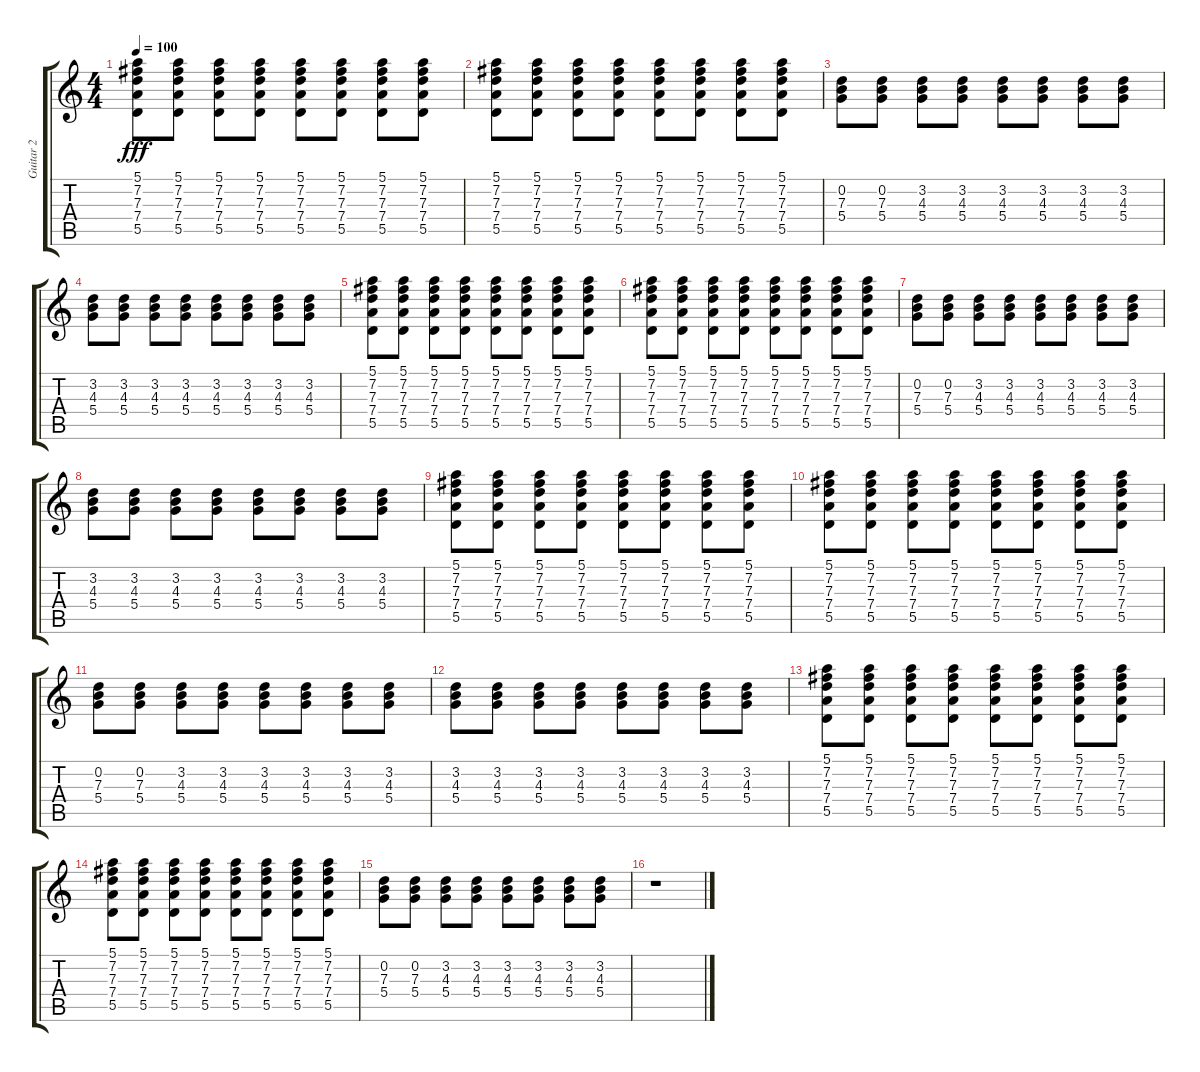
\track ("Guitar 2" "Guitar 2") {instrument electricguitarjazz}
\staff {score tabs}
\tuning (E4 B3 G3 D3 A2 E2) {hide}
\ts (4 4)
\tempo 100
\clef g2
\ks c
(5.1 7.2 7.3 7.4 5.5).8{dy fff} (5.1 7.2 7.3 7.4 5.5).8 (5.1 7.2 7.3 7.4 5.5).8 (5.1 7.2 7.3 7.4 5.5).8 (5.1 7.2 7.3 7.4 5.5).8 (5.1 7.2 7.3 7.4 5.5).8 (5.1 7.2 7.3 7.4 5.5).8 (5.1 7.2 7.3 7.4 5.5).8 |
(5.1 7.2 7.3 7.4 5.5).8 (5.1 7.2 7.3 7.4 5.5).8 (5.1 7.2 7.3 7.4 5.5).8 (5.1 7.2 7.3 7.4 5.5).8 (5.1 7.2 7.3 7.4 5.5).8 (5.1 7.2 7.3 7.4 5.5).8 (5.1 7.2 7.3 7.4 5.5).8 (5.1 7.2 7.3 7.4 5.5).8 |
(0.2 7.3 5.4).8 (0.2 7.3 5.4).8 (3.2 4.3 5.4).8 (3.2 4.3 5.4).8 (3.2 4.3 5.4).8 (3.2 4.3 5.4).8 (3.2 4.3 5.4).8 (3.2 4.3 5.4).8 |
(3.2 4.3 5.4).8 (3.2 4.3 5.4).8 (3.2 4.3 5.4).8 (3.2 4.3 5.4).8 (3.2 4.3 5.4).8 (3.2 4.3 5.4).8 (3.2 4.3 5.4).8 (3.2 4.3 5.4).8 |
(5.1 7.2 7.3 7.4 5.5).8 (5.1 7.2 7.3 7.4 5.5).8 (5.1 7.2 7.3 7.4 5.5).8 (5.1 7.2 7.3 7.4 5.5).8 (5.1 7.2 7.3 7.4 5.5).8 (5.1 7.2 7.3 7.4 5.5).8 (5.1 7.2 7.3 7.4 5.5).8 (5.1 7.2 7.3 7.4 5.5).8 |
(5.1 7.2 7.3 7.4 5.5).8 (5.1 7.2 7.3 7.4 5.5).8 (5.1 7.2 7.3 7.4 5.5).8 (5.1 7.2 7.3 7.4 5.5).8 (5.1 7.2 7.3 7.4 5.5).8 (5.1 7.2 7.3 7.4 5.5).8 (5.1 7.2 7.3 7.4 5.5).8 (5.1 7.2 7.3 7.4 5.5).8 |
(0.2 7.3 5.4).8 (0.2 7.3 5.4).8 (3.2 4.3 5.4).8 (3.2 4.3 5.4).8 (3.2 4.3 5.4).8 (3.2 4.3 5.4).8 (3.2 4.3 5.4).8 (3.2 4.3 5.4).8 |
(3.2 4.3 5.4).8 (3.2 4.3 5.4).8 (3.2 4.3 5.4).8 (3.2 4.3 5.4).8 (3.2 4.3 5.4).8 (3.2 4.3 5.4).8 (3.2 4.3 5.4).8 (3.2 4.3 5.4).8 |
(5.1 7.2 7.3 7.4 5.5).8 (5.1 7.2 7.3 7.4 5.5).8 (5.1 7.2 7.3 7.4 5.5).8 (5.1 7.2 7.3 7.4 5.5).8 (5.1 7.2 7.3 7.4 5.5).8 (5.1 7.2 7.3 7.4 5.5).8 (5.1 7.2 7.3 7.4 5.5).8 (5.1 7.2 7.3 7.4 5.5).8 |
(5.1 7.2 7.3 7.4 5.5).8 (5.1 7.2 7.3 7.4 5.5).8 (5.1 7.2 7.3 7.4 5.5).8 (5.1 7.2 7.3 7.4 5.5).8 (5.1 7.2 7.3 7.4 5.5).8 (5.1 7.2 7.3 7.4 5.5).8 (5.1 7.2 7.3 7.4 5.5).8 (5.1 7.2 7.3 7.4 5.5).8 |
(0.2 7.3 5.4).8 (0.2 7.3 5.4).8 (3.2 4.3 5.4).8 (3.2 4.3 5.4).8 (3.2 4.3 5.4).8 (3.2 4.3 5.4).8 (3.2 4.3 5.4).8 (3.2 4.3 5.4).8 |
(3.2 4.3 5.4).8 (3.2 4.3 5.4).8 (3.2 4.3 5.4).8 (3.2 4.3 5.4).8 (3.2 4.3 5.4).8 (3.2 4.3 5.4).8 (3.2 4.3 5.4).8 (3.2 4.3 5.4).8 |
(5.1 7.2 7.3 7.4 5.5).8 (5.1 7.2 7.3 7.4 5.5).8 (5.1 7.2 7.3 7.4 5.5).8 (5.1 7.2 7.3 7.4 5.5).8 (5.1 7.2 7.3 7.4 5.5).8 (5.1 7.2 7.3 7.4 5.5).8 (5.1 7.2 7.3 7.4 5.5).8 (5.1 7.2 7.3 7.4 5.5).8 |
(5.1 7.2 7.3 7.4 5.5).8 (5.1 7.2 7.3 7.4 5.5).8 (5.1 7.2 7.3 7.4 5.5).8 (5.1 7.2 7.3 7.4 5.5).8 (5.1 7.2 7.3 7.4 5.5).8 (5.1 7.2 7.3 7.4 5.5).8 (5.1 7.2 7.3 7.4 5.5).8 (5.1 7.2 7.3 7.4 5.5).8 |
(0.2 7.3 5.4).8 (0.2 7.3 5.4).8 (3.2 4.3 5.4).8 (3.2 4.3 5.4).8 (3.2 4.3 5.4).8 (3.2 4.3 5.4).8 (3.2 4.3 5.4).8 (3.2 4.3 5.4).8 |
r.1
